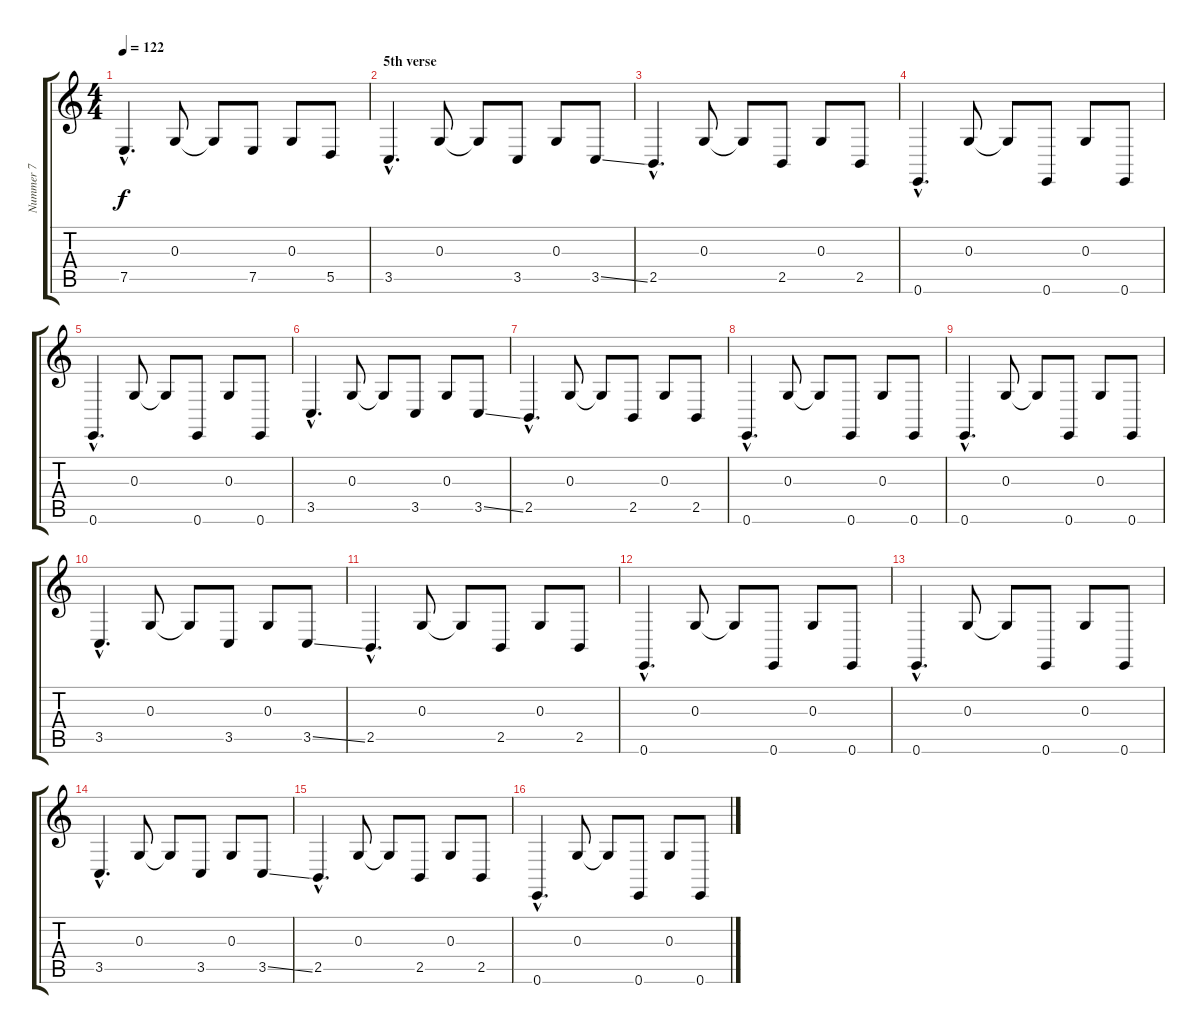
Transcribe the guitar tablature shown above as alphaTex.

\track ("Nummer 7" "Nummer 7") {instrument synthbrass1}
\staff {score tabs}
\tuning (E4 B3 G3 D3 A2 E2) {hide}
\ts (4 4)
\tempo 122
\clef g2
\ks c
7.5{hac}.4{d dy f} 0.3.8 0.3{t}.8 7.5.8 0.3.8 5.5.8 |
\section ("" "5th verse")
3.5{hac}.4{d} 0.3.8 0.3{t}.8 3.5.8 0.3.8 3.5{ss}.8 |
2.5{hac}.4{d} 0.3.8 0.3{t}.8 2.5.8 0.3.8 2.5.8 |
0.6{hac}.4{d} 0.3.8 0.3{t}.8 0.6.8 0.3.8 0.6.8 |
0.6{hac}.4{d} 0.3.8 0.3{t}.8 0.6.8 0.3.8 0.6.8 |
3.5{hac}.4{d} 0.3.8 0.3{t}.8 3.5.8 0.3.8 3.5{ss}.8 |
2.5{hac}.4{d} 0.3.8 0.3{t}.8 2.5.8 0.3.8 2.5.8 |
0.6{hac}.4{d} 0.3.8 0.3{t}.8 0.6.8 0.3.8 0.6.8 |
0.6{hac}.4{d} 0.3.8 0.3{t}.8 0.6.8 0.3.8 0.6.8 |
3.5{hac}.4{d} 0.3.8 0.3{t}.8 3.5.8 0.3.8 3.5{ss}.8 |
2.5{hac}.4{d} 0.3.8 0.3{t}.8 2.5.8 0.3.8 2.5.8 |
0.6{hac}.4{d} 0.3.8 0.3{t}.8 0.6.8 0.3.8 0.6.8 |
0.6{hac}.4{d} 0.3.8 0.3{t}.8 0.6.8 0.3.8 0.6.8 |
3.5{hac}.4{d} 0.3.8 0.3{t}.8 3.5.8 0.3.8 3.5{ss}.8 |
2.5{hac}.4{d} 0.3.8 0.3{t}.8 2.5.8 0.3.8 2.5.8 |
0.6{hac}.4{d} 0.3.8 0.3{t}.8 0.6.8 0.3.8 0.6.8
